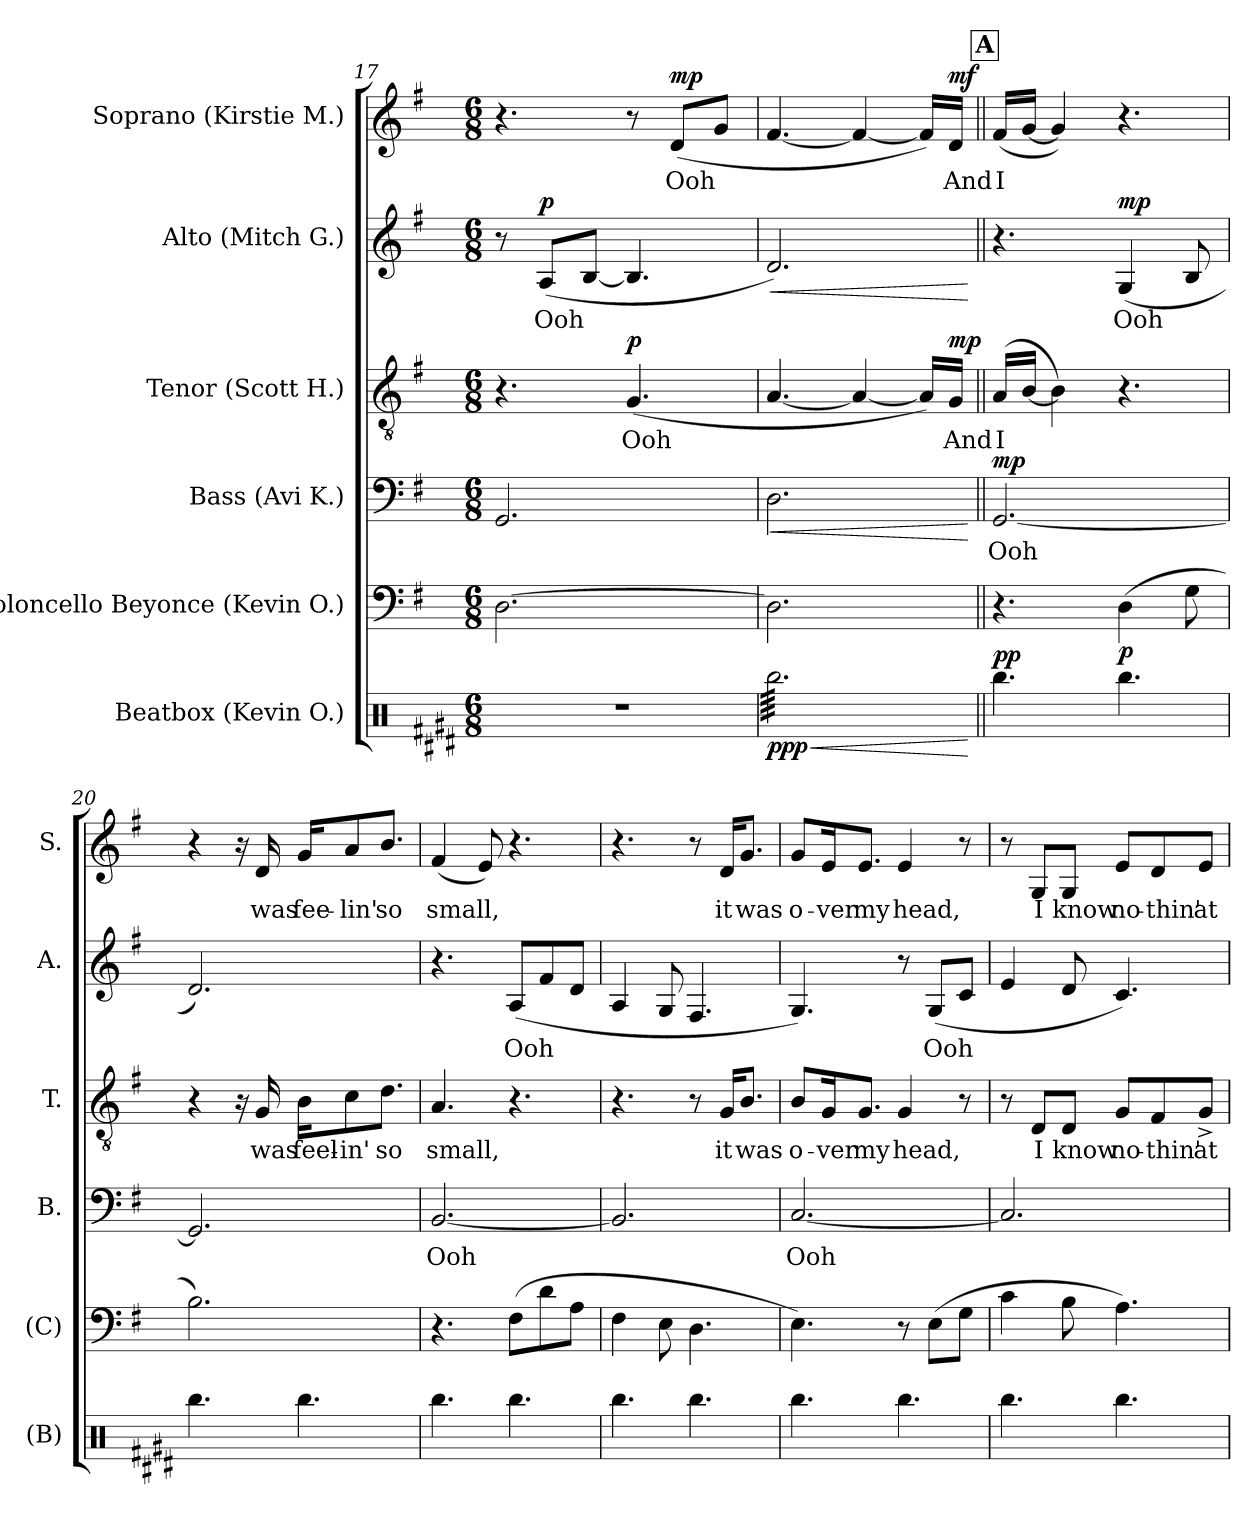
**kern	**dynam	**kern	**dynam	**kern	**text	**dynam	**kern	**text	**dynam	**kern	**text	**dynam	**kern	**text	**dynam
*part6	*part6	*part5	*part5	*part4	*part4	*part4	*part3	*part3	*part3	*part2	*part2	*part2	*part1	*part1	*part1
*staff6	*staff6	*staff5	*staff5	*staff4	*staff4	*staff4	*staff3	*staff3	*staff3	*staff2	*staff2	*staff2	*staff1	*staff1	*staff1
*I"Beatbox (Kevin O.)	*	*I"Violoncello Beyonce (Kevin O.)	*	*I"Bass (Avi K.)	*	*	*I"Tenor (Scott H.)	*	*	*I"Alto (Mitch G.)	*	*	*I"Soprano (Kirstie M.)	*	*
*I'(B)	*	*I'(C)	*	*I'B.	*	*	*I'T.	*	*	*I'A.	*	*	*I'S.	*	*
*clefX	*	*clefF4	*	*clefF4	*	*	*clefGv2	*	*	*clefG2	*	*	*clefG2	*	*
*k[f#c#g#d#]	*	*k[f#]	*	*k[f#]	*	*	*k[f#]	*	*	*k[f#]	*	*	*k[f#]	*	*
*M6/8	*	*M6/8	*	*M6/8	*	*	*M6/8	*	*	*M6/8	*	*	*M6/8	*	*
=17	=17	=17	=17	=17	=17	=17	=17	=17	=17	=17	=17	=17	=17	=17	=17
2.r	.	[2.D\	.	2.GG/	.	.	4.r	.	.	8r	.	.	4.r	.	.
!	!	!	!	!	!	!	!	!	!	!	!LO:LY:b	!LO:DY:b	!	!	!
.	.	.	.	.	.	.	.	.	.	(>8A/L	Ooh	p	.	.	.
.	.	.	.	.	.	.	.	.	.	[8B/J	.	.	.	.	.
!	!	!	!	!	!	!	!	!LO:LY:b	!LO:DY:b	!	!	!	!	!	!
.	.	.	.	.	.	.	(>4.G/	Ooh	p	4.B/]	.	.	8r	.	.
!	!	!	!	!	!	!	!	!	!	!	!	!	!	!LO:LY:b	!LO:DY:b
.	.	.	.	.	.	.	.	.	.	.	.	.	(>8d/L	Ooh	mp
.	.	.	.	.	.	.	.	.	.	.	.	.	8g/J	.	.
=18	=18	=18	=18	=18	=18	=18	=18	=18	=18	=18	=18	=18	=18	=18	=18
!	!LO:HP:b	!	!	!	!	!LO:HP:b	!	!	!	!	!	!LO:HP:b	!	!	!
!	!LO:DY:n=1:b	!	!	!	!	!	!	!	!	!	!	!	!	!	!
*tremolo	*	*	*	*	*	*	*	*	*	*	*	*	*	*	*
64Rbb\LLLL	< ppp	2.D\]	.	2.D\	.	<	[4.A/	.	.	2.d/)	.	<	[4.f#/	.	.
64Rbb\	.	.	.	.	.	.	.	.	.	.	.	.	.	.	.
64Rbb\	.	.	.	.	.	.	.	.	.	.	.	.	.	.	.
64Rbb\	.	.	.	.	.	.	.	.	.	.	.	.	.	.	.
64Rbb\	.	.	.	.	.	.	.	.	.	.	.	.	.	.	.
64Rbb\	.	.	.	.	.	.	.	.	.	.	.	.	.	.	.
64Rbb\	.	.	.	.	.	.	.	.	.	.	.	.	.	.	.
64Rbb\	.	.	.	.	.	.	.	.	.	.	.	.	.	.	.
64Rbb\	.	.	.	.	.	.	.	.	.	.	.	.	.	.	.
64Rbb\	.	.	.	.	.	.	.	.	.	.	.	.	.	.	.
64Rbb\	.	.	.	.	.	.	.	.	.	.	.	.	.	.	.
64Rbb\	.	.	.	.	.	.	.	.	.	.	.	.	.	.	.
64Rbb\	.	.	.	.	.	.	.	.	.	.	.	.	.	.	.
64Rbb\	.	.	.	.	.	.	.	.	.	.	.	.	.	.	.
64Rbb\	.	.	.	.	.	.	.	.	.	.	.	.	.	.	.
64Rbb\	.	.	.	.	.	.	.	.	.	.	.	.	.	.	.
64Rbb\	.	.	.	.	.	.	.	.	.	.	.	.	.	.	.
64Rbb\	.	.	.	.	.	.	.	.	.	.	.	.	.	.	.
64Rbb\	.	.	.	.	.	.	.	.	.	.	.	.	.	.	.
64Rbb\	.	.	.	.	.	.	.	.	.	.	.	.	.	.	.
64Rbb\	.	.	.	.	.	.	.	.	.	.	.	.	.	.	.
64Rbb\	.	.	.	.	.	.	.	.	.	.	.	.	.	.	.
64Rbb\	.	.	.	.	.	.	.	.	.	.	.	.	.	.	.
64Rbb\	.	.	.	.	.	.	.	.	.	.	.	.	.	.	.
64Rbb\	.	.	.	.	.	.	4A/_	.	.	.	.	.	4f#/_	.	.
64Rbb\	.	.	.	.	.	.	.	.	.	.	.	.	.	.	.
64Rbb\	.	.	.	.	.	.	.	.	.	.	.	.	.	.	.
64Rbb\	.	.	.	.	.	.	.	.	.	.	.	.	.	.	.
64Rbb\	.	.	.	.	.	.	.	.	.	.	.	.	.	.	.
64Rbb\	.	.	.	.	.	.	.	.	.	.	.	.	.	.	.
64Rbb\	.	.	.	.	.	.	.	.	.	.	.	.	.	.	.
64Rbb\	.	.	.	.	.	.	.	.	.	.	.	.	.	.	.
64Rbb\	.	.	.	.	.	.	.	.	.	.	.	.	.	.	.
64Rbb\	.	.	.	.	.	.	.	.	.	.	.	.	.	.	.
64Rbb\	.	.	.	.	.	.	.	.	.	.	.	.	.	.	.
64Rbb\	.	.	.	.	.	.	.	.	.	.	.	.	.	.	.
64Rbb\	.	.	.	.	.	.	.	.	.	.	.	.	.	.	.
64Rbb\	.	.	.	.	.	.	.	.	.	.	.	.	.	.	.
64Rbb\	.	.	.	.	.	.	.	.	.	.	.	.	.	.	.
64Rbb\	.	.	.	.	.	.	.	.	.	.	.	.	.	.	.
64Rbb\	.	.	.	.	.	.	16A/LL])	.	.	.	.	.	16f#/LL])	.	.
64Rbb\	.	.	.	.	.	.	.	.	.	.	.	.	.	.	.
64Rbb\	.	.	.	.	.	.	.	.	.	.	.	.	.	.	.
64Rbb\	.	.	.	.	.	.	.	.	.	.	.	.	.	.	.
!	!	!	!	!	!	!	!	!LO:LY:b	!LO:DY:a	!	!	!	!	!LO:LY:b	!LO:DY:b
64Rbb\	.	.	.	.	.	.	16G/JJ	And	mp	.	.	.	16d/JJ	And	mf
64Rbb\	.	.	.	.	.	.	.	.	.	.	.	.	.	.	.
64Rbb\	.	.	.	.	.	.	.	.	.	.	.	.	.	.	.
64Rbb\JJJJ	.	.	.	.	.	.	.	.	.	.	.	.	.	.	.
*Xtremolo	*	*	*	*	*	*	*	*	*	*	*	*	*	*	*
.	[	.	.	.	.	[	.	.	.	.	.	[	.	.	.
!!LO:PB:g=z
!!LO:REH:place=s1:a:B:fs=14:t=A
=19||	=19||	=19||	=19||	=19||	=19||	=19||	=19||	=19||	=19||	=19||	=19||	=19||	=19||	=19||	=19||
!	!LO:DY:a	!	!	!	!LO:LY:b	!LO:DY:a	!	!LO:LY:b	!	!	!	!	!	!LO:LY:b	!
4.Rbb\	pp	4.r	.	[2.GG/	Ooh	mp	(>16A/LL	I	.	4.r	.	.	(<16f#/LL	I	.
.	.	.	.	.	.	.	[16B/JJ	.	.	.	.	.	[16g/JJ	.	.
.	.	.	.	.	.	.	4B\])	.	.	.	.	.	4g/])	.	.
!	!	!	!LO:DY:b	!	!	!	!	!	!	!	!LO:LY:b	!LO:DY:a	!	!	!
4.Rbb\	.	(>4D\	p	.	.	.	4.r	.	.	(<4G/	Ooh	mp	4.r	.	.
.	.	8G\	.	.	.	.	.	.	.	8B/	.	.	.	.	.
=20	=20	=20	=20	=20	=20	=20	=20	=20	=20	=20	=20	=20	=20	=20	=20
4.Rbb\	.	2.B\)	.	2.GG/]	.	.	4r	.	.	2.d/)	.	.	4r	.	.
.	.	.	.	.	.	.	16r	.	.	.	.	.	16r	.	.
!	!	!	!	!	!	!	!	!LO:LY:b	!	!	!	!	!	!LO:LY:b	!
.	.	.	.	.	.	.	16G/	was	.	.	.	.	16d/	was	.
!	!	!	!	!	!	!	!	!LO:LY:b	!	!	!	!	!	!LO:LY:b	!
4.Rbb\	.	.	.	.	.	.	16B\KL	feel-	.	.	.	.	16g/KL	fee-	.
!	!	!	!	!	!	!	!	!LO:LY:b	!	!	!	!	!	!LO:LY:b	!
.	.	.	.	.	.	.	8c\	-in'	.	.	.	.	8a/	-lin'	.
!	!	!	!	!	!	!	!	!LO:LY:b	!	!	!	!	!	!LO:LY:b	!
.	.	.	.	.	.	.	8.d\J	so	.	.	.	.	8.b/J	so	.
=21	=21	=21	=21	=21	=21	=21	=21	=21	=21	=21	=21	=21	=21	=21	=21
!	!	!	!	!	!LO:LY:b	!	!	!LO:LY:b	!	!	!	!	!	!LO:LY:b	!
4.Rbb\	.	4.r	.	[2.BB/	Ooh	.	4.A/	small,	.	4.r	.	.	(<4f#/	small,	.
.	.	.	.	.	.	.	.	.	.	.	.	.	8e/)	.	.
!	!	!	!	!	!	!	!	!	!	!	!LO:LY:b	!	!	!	!
4.Rbb\	.	(>8F#\L	.	.	.	.	4.r	.	.	(>8A/L	Ooh	.	4.r	.	.
.	.	8d\	.	.	.	.	.	.	.	8f#/	.	.	.	.	.
.	.	8A\J	.	.	.	.	.	.	.	8d/J	.	.	.	.	.
=22	=22	=22	=22	=22	=22	=22	=22	=22	=22	=22	=22	=22	=22	=22	=22
4.Rbb\	.	4F#\	.	2.BB/]	.	.	4.r	.	.	4A/	.	.	4.r	.	.
.	.	8E\	.	.	.	.	.	.	.	8G/	.	.	.	.	.
4.Rbb\	.	4.D\	.	.	.	.	8r	.	.	4.F#/	.	.	8r	.	.
!	!	!	!	!	!	!	!	!LO:LY:b	!	!	!	!	!	!LO:LY:b	!
.	.	.	.	.	.	.	16G/KL	it	.	.	.	.	16d/KL	it	.
!	!	!	!	!	!	!	!	!LO:LY:b	!	!	!	!	!	!LO:LY:b	!
.	.	.	.	.	.	.	8.B/J	was	.	.	.	.	8.g/J	was	.
=23	=23	=23	=23	=23	=23	=23	=23	=23	=23	=23	=23	=23	=23	=23	=23
!	!	!	!	!	!LO:LY:b	!	!	!LO:LY:b	!	!	!	!	!	!LO:LY:b	!
4.Rbb\	.	4.E\)	.	[2.C/	Ooh	.	8B/L	o-	.	4.G/)	.	.	8g/L	o-	.
!	!	!	!	!	!	!	!	!LO:LY:b	!	!	!	!	!	!LO:LY:b	!
.	.	.	.	.	.	.	16G/K	-ver	.	.	.	.	16e/K	-ver	.
!	!	!	!	!	!	!	!	!LO:LY:b	!	!	!	!	!	!LO:LY:b	!
.	.	.	.	.	.	.	8.G/J	my	.	.	.	.	8.e/J	my	.
!	!	!	!	!	!	!	!	!LO:LY:b	!	!	!	!	!	!LO:LY:b	!
4.Rbb\	.	8r	.	.	.	.	4G/	head,	.	8r	.	.	4e/	head,	.
!	!	!	!	!	!	!	!	!	!	!	!LO:LY:b	!	!	!	!
.	.	(>8E\L	.	.	.	.	.	.	.	(<8G/L	Ooh	.	.	.	.
.	.	8G\J	.	.	.	.	8r	.	.	8c/J	.	.	8r	.	.
!!LO:PB:g=z
=24	=24	=24	=24	=24	=24	=24	=24	=24	=24	=24	=24	=24	=24	=24	=24
4.Rbb\	.	4c\	.	2.C/]	.	.	8r	.	.	4e/	.	.	8r	.	.
!	!	!	!	!	!	!	!	!LO:LY:b	!	!	!	!	!	!LO:LY:b	!
.	.	.	.	.	.	.	8D/L	I	.	.	.	.	8G/L	I	.
!	!	!	!	!	!	!	!	!LO:LY:b	!	!	!	!	!	!LO:LY:b	!
.	.	8B\	.	.	.	.	8D/J	know	.	8d/	.	.	8G/J	know	.
!	!	!	!	!	!	!	!	!LO:LY:b	!	!	!	!	!	!LO:LY:b	!
4.Rbb\	.	4.A\)	.	.	.	.	8G/L	no-	.	4.c/)	.	.	8e/L	no-	.
!	!	!	!	!	!	!	!	!LO:LY:b	!	!	!	!	!	!LO:LY:b	!
.	.	.	.	.	.	.	8F#/	-thin'	.	.	.	.	8d/	-thin'	.
!	!	!	!	!	!	!	!	!LO:LY:b	!	!	!	!	!	!LO:LY:b	!
.	.	.	.	.	.	.	8G^/J	at	.	.	.	.	8e/J	at	.
=	=	=	=	=	=	=	=	=	=	=	=	=	=	=	=
*-	*-	*-	*-	*-	*-	*-	*-	*-	*-	*-	*-	*-	*-	*-	*-
